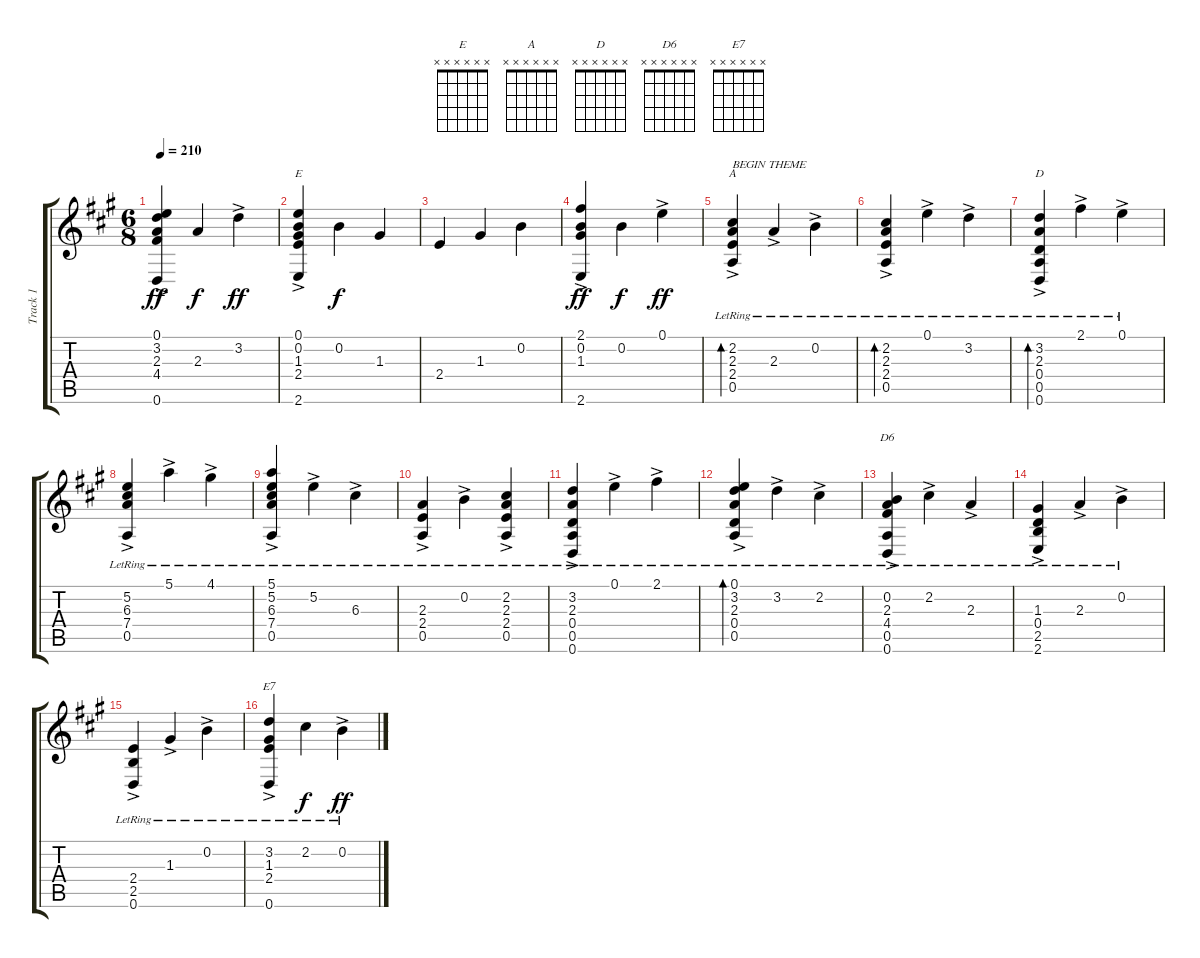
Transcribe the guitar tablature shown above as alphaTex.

\track ("Track 1" "Track 1") {instrument acousticguitarnylon}
\staff {score tabs}
\tuning (E4 B3 G3 D3 A2 D2) {hide}
\chord ("E" x x x x x x)
\chord ("A" x x x x x x)
\chord ("D" x x x x x x)
\chord ("D6" x x x x x x)
\chord ("E7" x x x x x x)
\ts (6 8)
\tempo 210
\clef g2
\ks a
(0.1{ac} 3.2 2.3 4.4 0.6).4{dy ff} 2.3.4{dy f} 3.2{ac}.4{dy ff} |
(0.1{ac} 0.2 1.3 2.4 2.6).4{ch "E"} 0.2.4{dy f} 1.3.4 |
2.4.4 1.3.4 0.2.4 |
(2.1{ac} 0.2 1.3 2.6).4{dy ff} 0.2.4{dy f} 0.1{ac}.4{dy ff} |
(2.2{ac lr} 2.3{lr} 2.4{lr} 0.5{lr}).4{bd 480 ch "A" txt "BEGIN THEME"} 2.3{ac lr}.4 0.2{ac lr}.4 |
(2.2{ac lr} 2.3{lr} 2.4{lr} 0.5{lr}).4{bd 120} 0.1{ac lr}.4 3.2{ac lr}.4 |
(3.2{ac lr} 2.3{lr} 0.4{lr} 0.5{lr} 0.6).4{bd 120 ch "D"} 2.1{ac lr}.4 0.1{ac lr}.4 |
(5.2{ac lr} 6.3{lr} 7.4{lr} 0.5{lr}).4 5.1{ac lr}.4 4.1{ac lr}.4 |
(5.1{ac lr} 5.2{lr} 6.3{lr} 7.4{lr} 0.5{lr}).4 5.2{ac lr}.4 6.3{ac lr}.4 |
(2.3{ac lr} 2.4{lr} 0.5{lr}).4 0.2{ac lr}.4 (2.2{ac lr} 2.3{lr} 2.4{lr} 0.5{lr}).4 |
(3.2{ac lr} 2.3{lr} 0.4{lr} 0.5{lr} 0.6).4 0.1{ac lr}.4 2.1{ac lr}.4 |
(0.1{ac lr} 3.2{lr} 2.3{lr} 0.4{lr} 0.5{lr}).4{bd 60} 3.2{ac lr}.4 2.2{ac lr}.4 |
(0.2{ac lr} 2.3{lr} 4.4{lr} 0.5{lr} 0.6).4{ch "D6"} 2.2{ac lr}.4 2.3{ac lr}.4 |
(1.3{ac lr} 0.4{lr} 2.5{lr} 2.6{lr}).4 2.3{ac lr}.4 0.2{ac lr}.4 |
(2.4{ac lr} 2.5{lr} 0.6{lr}).4 1.3{ac lr}.4 0.2{ac lr}.4 |
(3.2{ac lr} 1.3{lr} 2.4{lr} 0.6{lr}).4{ch "E7"} 2.2{lr}.4{dy f} 0.2{ac lr}.4{dy ff}
